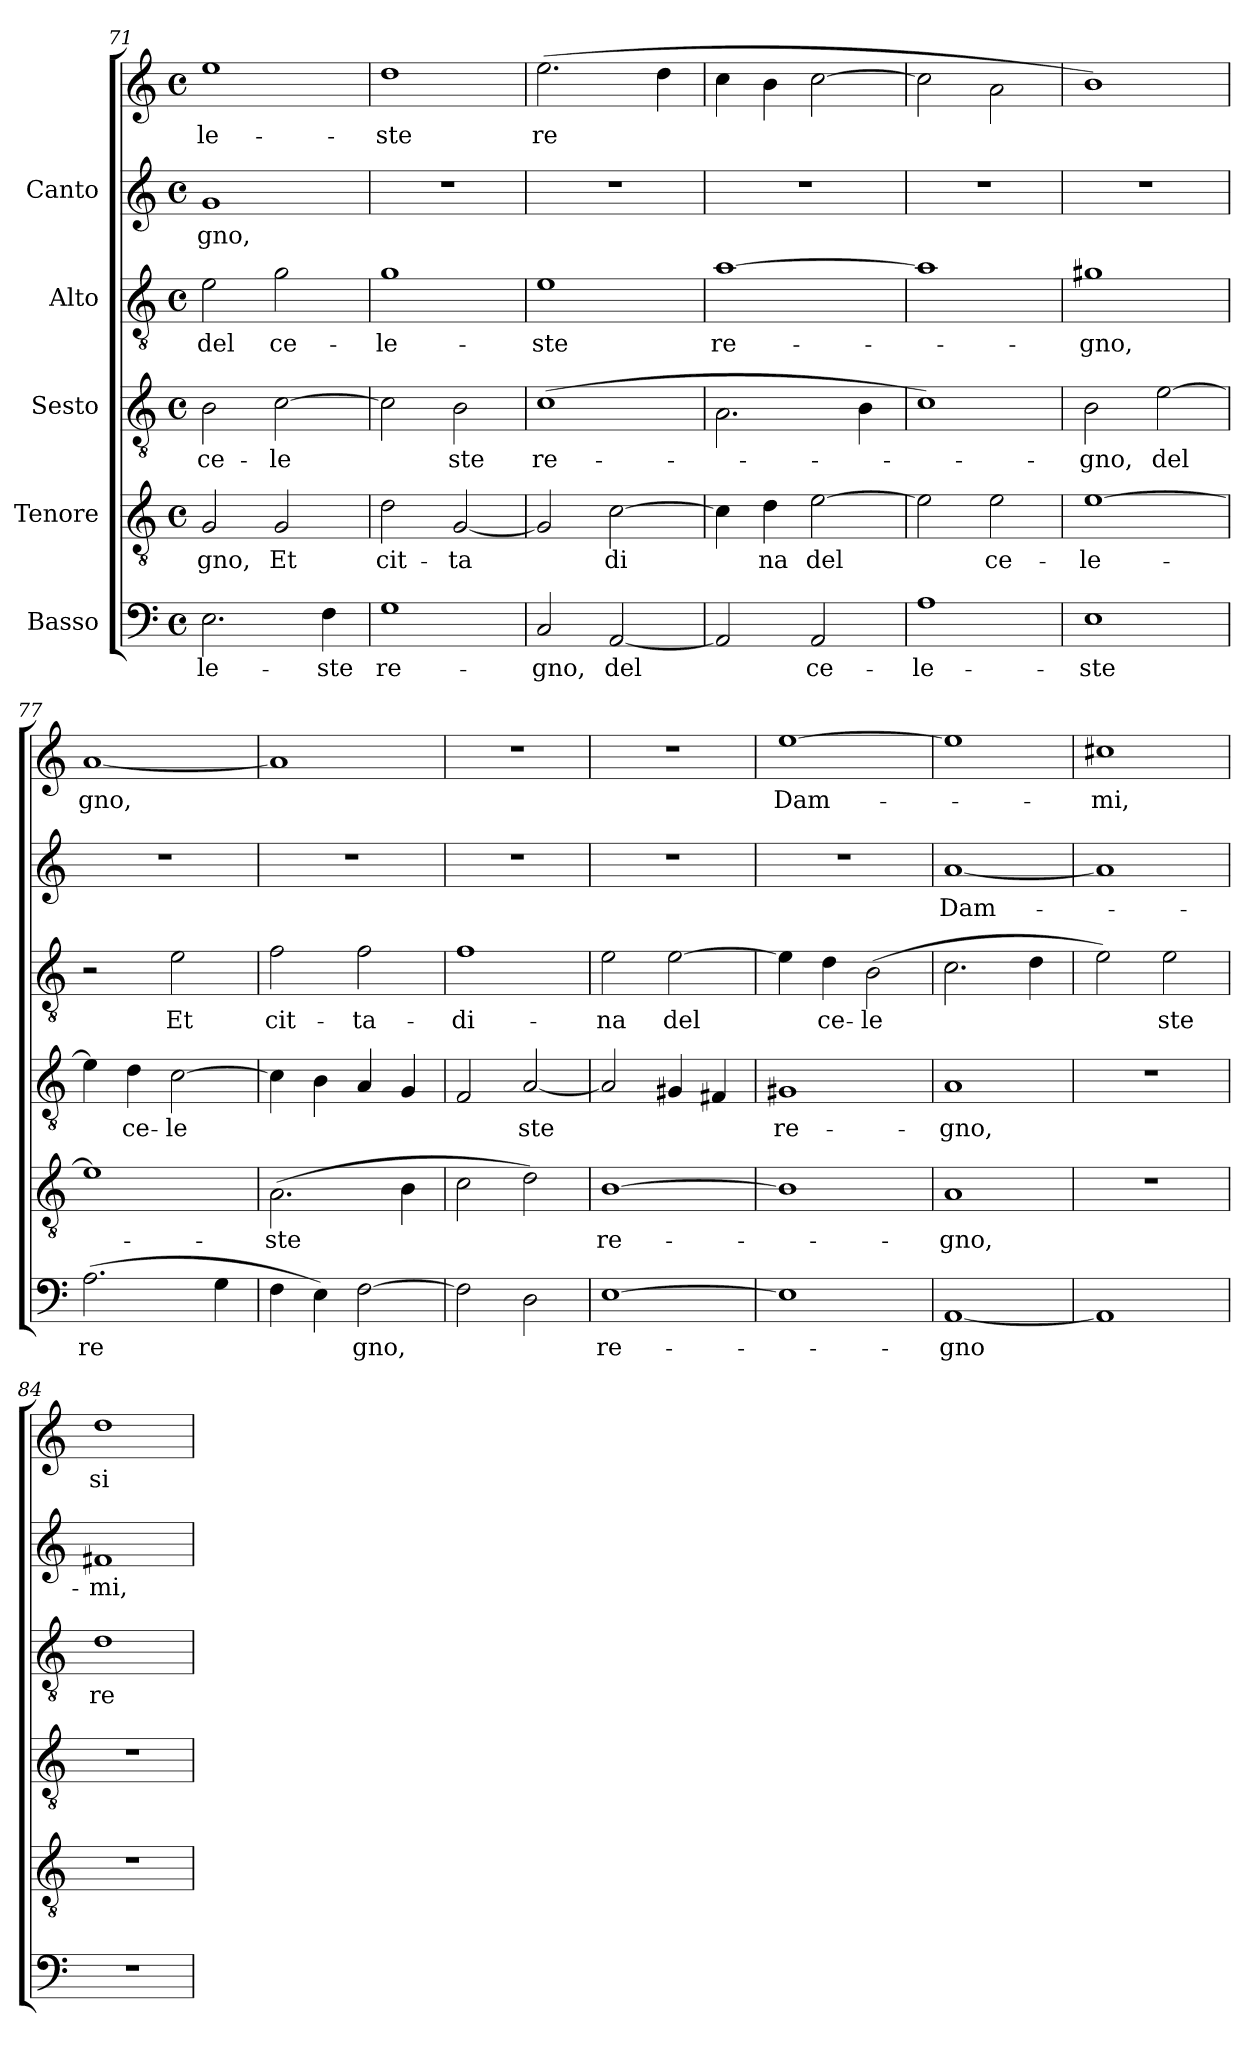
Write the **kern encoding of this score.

**kern	**text	**kern	**text	**kern	**text	**kern	**text	**kern	**text	**kern	**text
*part5	*part5	*part4	*part4	*part3	*part3	*part2	*part2	*part1	*part1	*part1	*part1
*staff6	*staff6	*staff5	*staff5	*staff4	*staff4	*staff3	*staff3	*staff2	*staff2	*staff1	*staff1
*I"Basso	*	*I"Tenore	*	*I"Sesto	*	*I"Alto	*	*I"Canto	*	*	*
*clefF4	*	*clefGv2	*	*clefGv2	*	*clefGv2	*	*clefG2	*	*clefG2	*
*M4/4	*	*M4/4	*	*M4/4	*	*M4/4	*	*M4/4	*	*M4/4	*
*met(c)	*	*met(c)	*	*met(c)	*	*met(c)	*	*met(c)	*	*met(c)	*
=71	=71	=71	=71	=71	=71	=71	=71	=71	=71	=71	=71
!	!LO:LY:b:cj	!	!LO:LY:b:cj	!	!LO:LY:b:cj	!	!LO:LY:b:cj	!	!LO:LY:b:cj	!	!LO:LY:b
2.E\	-le-	2G/	-gno,	2B\	ce-	2e\	del	1g	-gno,	1ee	-le-
!	!	!	!LO:LY:b:cj	!	!LO:LY:b:cj	!	!LO:LY:b:cj	!	!	!	!
.	.	2G/	Et	[>2c\	-le-	2g\	ce-	.	.	.	.
!	!LO:LY:b:cj	!	!	!	!	!	!	!	!	!	!
4F\	-ste	.	.	.	.	.	.	.	.	.	.
=72	=72	=72	=72	=72	=72	=72	=72	=72	=72	=72	=72
!	!LO:LY:b:cj	!	!LO:LY:b:cj	!	!LO:LY:b:cj	!	!LO:LY:b:cj	!	!	!	!LO:LY:b
1G	re-	2d\	cit-	2c\]	-	1g	-le-	1r	.	1dd	ste
!	!	!	!LO:LY:b:cj	!	!LO:LY:b:cj	!	!	!	!	!	!
.	.	[<2G/	-ta-	2B\	ste	.	.	.	.	.	.
=73	=73	=73	=73	=73	=73	=73	=73	=73	=73	=73	=73
!	!LO:LY:b:cj	!	!LO:LY:b:cj	!	!LO:LY:b:cj	!	!LO:LY:b:cj	!	!	!	!LO:LY:b
2C/	-gno,	2G/]	-	(>1c	re-	1e	-ste	1r	.	(>2.ee\	re-
!	!LO:LY:b:cj	!	!LO:LY:b:cj	!	!	!	!	!	!	!	!
[<2AA/	del	[>2c\	di-	.	.	.	.	.	.	.	.
!	!	!	!	!	!	!	!	!	!	!	!LO:LY:b
.	.	.	.	.	.	.	.	.	.	4dd\	--
!!LO:PB:g=z
=74	=74	=74	=74	=74	=74	=74	=74	=74	=74	=74	=74
!	!LO:LY:b:cj	!	!LO:LY:b:cj	!	!	!	!LO:LY:b:cj	!	!	!	!
2AA/]	.	4c\]	-	2.A\	.	[>1a	re-	1r	.	4cc\	.
!	!	!	!LO:LY:b:cj	!	!	!	!	!	!	!	!
.	.	4d\	na	.	.	.	.	.	.	4b\	.
!	!LO:LY:b:cj	!	!LO:LY:b:cj	!	!	!	!	!	!	!	!
2AA/	ce-	[>2e\	del	.	.	.	.	.	.	[>2cc\	.
.	.	.	.	4B\	.	.	.	.	.	.	.
=75	=75	=75	=75	=75	=75	=75	=75	=75	=75	=75	=75
!	!LO:LY:b:cj	!	!LO:LY:b:cj	!	!	!	!	!	!	!	!
1A	-le-	2e\]	.	1c)	.	1a]	.	1r	.	2cc\]	.
!	!	!	!LO:LY:b:cj	!	!	!	!	!	!	!	!
.	.	2e\	ce-	.	.	.	.	.	.	2a\	.
=76	=76	=76	=76	=76	=76	=76	=76	=76	=76	=76	=76
!	!LO:LY:b:cj	!	!LO:LY:b:cj	!	!LO:LY:b:cj	!	!LO:LY:b:cj	!	!	!	!
1E	-ste	[>1e	-le-	2B\	-gno,	1g#X	-gno,	1r	.	1b)	.
!	!	!	!	!	!LO:LY:b:cj	!	!	!	!	!	!
.	.	.	.	[>2e\	del	.	.	.	.	.	.
=77	=77	=77	=77	=77	=77	=77	=77	=77	=77	=77	=77
!	!LO:LY:b:cj	!	!	!	!LO:LY:b:cj	!	!	!	!	!	!LO:LY:b
(>2.A\	re-	1e]	.	4e\]	.	2r	.	1r	.	[<1a	-gno,
!	!	!	!	!	!LO:LY:b:cj	!	!	!	!	!	!
.	.	.	.	4d\	ce-	.	.	.	.	.	.
!	!	!	!	!	!LO:LY:b:cj	!	!LO:LY:b:cj	!	!	!	!
.	.	.	.	[>2c\	-le-	2e\	Et	.	.	.	.
!	!LO:LY:b:cj	!	!	!	!	!	!	!	!	!	!
4G\	--	.	.	.	.	.	.	.	.	.	.
=78	=78	=78	=78	=78	=78	=78	=78	=78	=78	=78	=78
!	!LO:LY:b:cj	!	!LO:LY:b:cj	!	!	!	!LO:LY:b:cj	!	!	!	!
4F\	-	(>2.A\	-ste	4c\]	.	2f\	cit-	1r	.	1a]	.
!	!LO:LY:b:cj	!	!	!	!	!	!	!	!	!	!
4E\)	.	.	.	4B\	.	.	.	.	.	.	.
!	!LO:LY:b:cj	!	!	!	!	!	!LO:LY:b:cj	!	!	!	!
[>2F\	gno,	.	.	4A/	.	2f\	-ta-	.	.	.	.
!	!	!	!LO:LY:b:cj	!	!	!	!	!	!	!	!
.	.	4B\	.	4G/	.	.	.	.	.	.	.
=79	=79	=79	=79	=79	=79	=79	=79	=79	=79	=79	=79
!	!	!	!	!	!LO:LY:b:cj	!	!LO:LY:b:cj	!	!	!	!
2F\]	.	2c\	.	2F/	-	1f	-di-	1r	.	1r	.
!	!	!	!	!	!LO:LY:b:cj	!	!	!	!	!	!
2D\	.	2d\)	.	[<2A/	ste	.	.	.	.	.	.
=80	=80	=80	=80	=80	=80	=80	=80	=80	=80	=80	=80
!	!LO:LY:b:cj	!	!LO:LY:b:cj	!	!	!	!LO:LY:b:cj	!	!	!	!
[>1E	re-	[>1B	re-	2A/]	.	2e\	-na	1r	.	1r	.
!	!	!	!	!	!	!	!LO:LY:b:cj	!	!	!	!
.	.	.	.	4G#X/	.	[>2e\	del	.	.	.	.
.	.	.	.	4F#X/	.	.	.	.	.	.	.
!!LO:LB:g=z
=81	=81	=81	=81	=81	=81	=81	=81	=81	=81	=81	=81
!	!	!	!	!	!LO:LY:b:cj	!	!LO:LY:b:cj	!	!	!	!LO:LY:b
1E]	.	1B]	.	1G#X	re-	4e\]	.	1r	.	[>1ee	Dam-
!	!	!	!	!	!	!	!LO:LY:b:cj	!	!	!	!
.	.	.	.	.	.	4d\	ce-	.	.	.	.
!	!	!	!	!	!	!	!LO:LY:b:cj	!	!	!	!
.	.	.	.	.	.	(>2B\	-le-	.	.	.	.
=82	=82	=82	=82	=82	=82	=82	=82	=82	=82	=82	=82
!	!LO:LY:b:cj	!	!LO:LY:b:cj	!	!LO:LY:b:cj	!	!	!	!LO:LY:b:cj	!	!
[<1AA	-gno	1A	-gno,	1A	-gno,	2.c\	.	[<1a	-Dam-	1ee]	.
.	.	.	.	.	.	4d\	.	.	.	.	.
=83	=83	=83	=83	=83	=83	=83	=83	=83	=83	=83	=83
!	!	!	!	!	!	!	!LO:LY:b:cj	!	!	!	!LO:LY:b
1AA]	.	1r	.	1r	.	2e\)	-	1a]	.	1cc#X	-mi,
!	!	!	!	!	!	!	!LO:LY:b:cj	!	!	!	!
.	.	.	.	.	.	2e\	ste	.	.	.	.
=84	=84	=84	=84	=84	=84	=84	=84	=84	=84	=84	=84
!	!	!	!	!	!	!	!LO:LY:b:cj	!	!LO:LY:b:cj	!	!LO:LY:b
1r	.	1r	.	1r	.	1d	re-	1f#X	-mi,	1dd	si-
=	=	=	=	=	=	=	=	=	=	=	=
*-	*-	*-	*-	*-	*-	*-	*-	*-	*-	*-	*-
